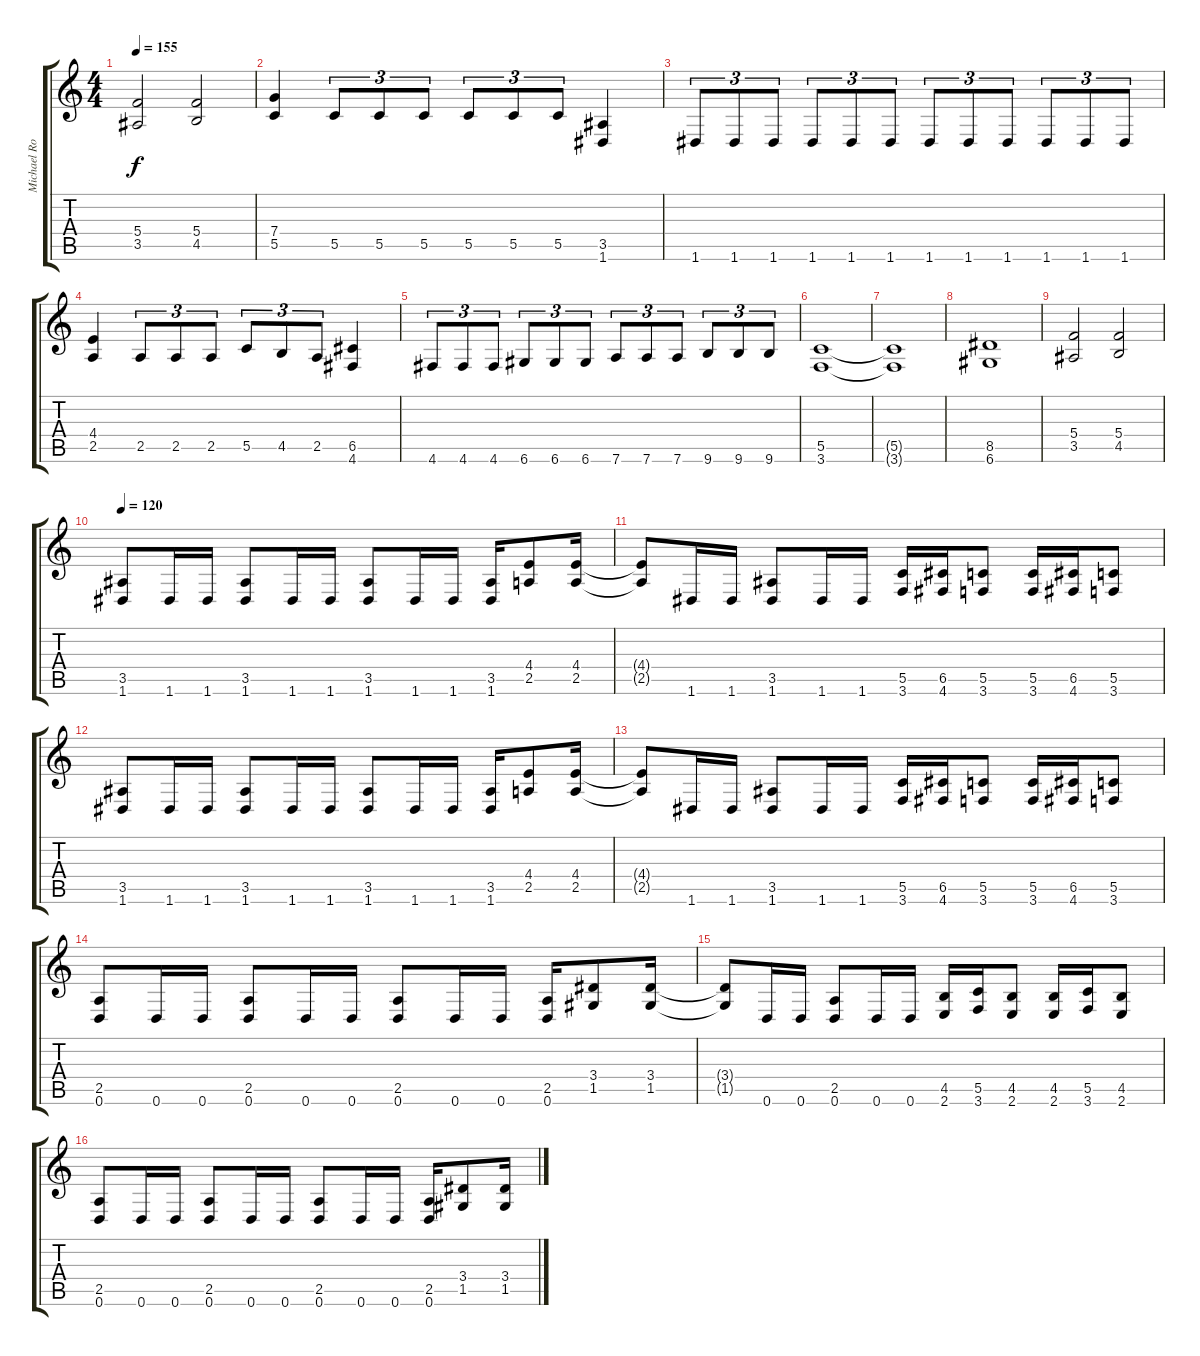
\track ("Michael Romeo - GUITARE RYTHMIQUE" "Michael Ro") {instrument distortionguitar}
\staff {score tabs}
\tuning (D4 A3 F3 C3 G2 D2) {hide}
\ts (4 4)
\tempo 155
\clef g2
\ks c
(5.4 3.5).2{dy f} (5.4 4.5).2 |
(7.4 5.5).4 5.5.8{tu (3 2)} 5.5.8{tu (3 2)} 5.5.8{tu (3 2)} 5.5.8{tu (3 2)} 5.5.8{tu (3 2)} 5.5.8{tu (3 2)} (3.5 1.6).4 |
1.6.8{tu (3 2)} 1.6.8{tu (3 2)} 1.6.8{tu (3 2)} 1.6.8{tu (3 2)} 1.6.8{tu (3 2)} 1.6.8{tu (3 2)} 1.6.8{tu (3 2)} 1.6.8{tu (3 2)} 1.6.8{tu (3 2)} 1.6.8{tu (3 2)} 1.6.8{tu (3 2)} 1.6.8{tu (3 2)} |
(4.4 2.5).4 2.5.8{tu (3 2)} 2.5.8{tu (3 2)} 2.5.8{tu (3 2)} 5.5.8{tu (3 2)} 4.5.8{tu (3 2)} 2.5.8{tu (3 2)} (6.5 4.6).4 |
4.6.8{tu (3 2)} 4.6.8{tu (3 2)} 4.6.8{tu (3 2)} 6.6.8{tu (3 2)} 6.6.8{tu (3 2)} 6.6.8{tu (3 2)} 7.6.8{tu (3 2)} 7.6.8{tu (3 2)} 7.6.8{tu (3 2)} 9.6.8{tu (3 2)} 9.6.8{tu (3 2)} 9.6.8{tu (3 2)} |
(5.5 3.6).1 |
(5.5{t} 3.6{t}).1 |
(8.5 6.6).1 |
(5.4 3.5).2 (5.4 4.5).2 |
\tempo 120
(3.5 1.6).8 1.6.16 1.6.16 (3.5 1.6).8 1.6.16 1.6.16 (3.5 1.6).8 1.6.16 1.6.16 (3.5 1.6).16 (4.4 2.5).8 (4.4 2.5).16 |
(4.4{t} 2.5{t}).8 1.6.16 1.6.16 (3.5 1.6).8 1.6.16 1.6.16 (5.5 3.6).16 (6.5 4.6).16 (5.5 3.6).8 (5.5 3.6).16 (6.5 4.6).16 (5.5 3.6).8 |
(3.5 1.6).8 1.6.16 1.6.16 (3.5 1.6).8 1.6.16 1.6.16 (3.5 1.6).8 1.6.16 1.6.16 (3.5 1.6).16 (4.4 2.5).8 (4.4 2.5).16 |
(4.4{t} 2.5{t}).8 1.6.16 1.6.16 (3.5 1.6).8 1.6.16 1.6.16 (5.5 3.6).16 (6.5 4.6).16 (5.5 3.6).8 (5.5 3.6).16 (6.5 4.6).16 (5.5 3.6).8 |
(2.5 0.6).8 0.6.16 0.6.16 (2.5 0.6).8 0.6.16 0.6.16 (2.5 0.6).8 0.6.16 0.6.16 (2.5 0.6).16 (3.4 1.5).8 (3.4 1.5).16 |
(3.4{t} 1.5{t}).8 0.6.16 0.6.16 (2.5 0.6).8 0.6.16 0.6.16 (4.5 2.6).16 (5.5 3.6).16 (4.5 2.6).8 (4.5 2.6).16 (5.5 3.6).16 (4.5 2.6).8 |
(2.5 0.6).8 0.6.16 0.6.16 (2.5 0.6).8 0.6.16 0.6.16 (2.5 0.6).8 0.6.16 0.6.16 (2.5 0.6).16 (3.4 1.5).8 (3.4 1.5).16
